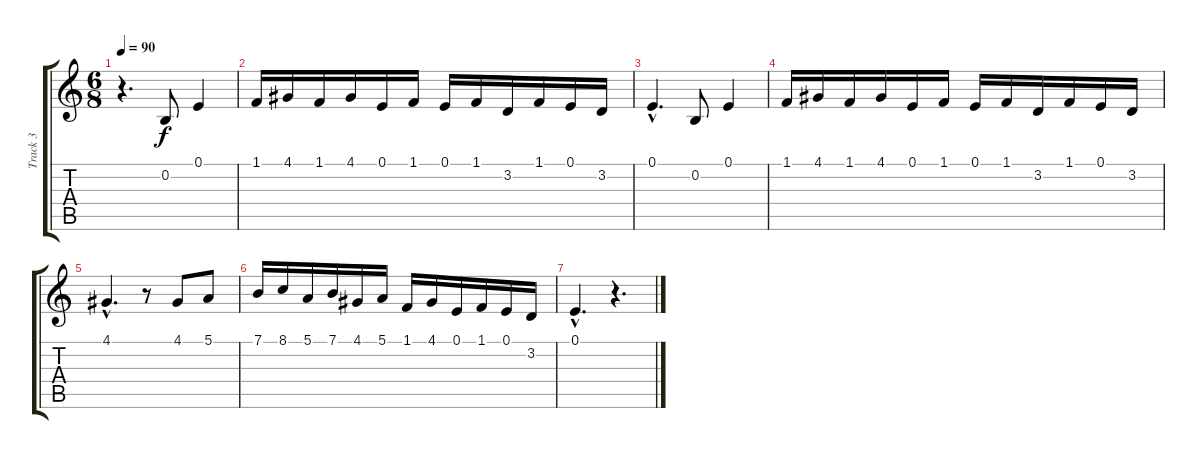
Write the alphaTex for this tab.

\track ("Track 3" "Track 3") {instrument acousticgrandpiano}
\staff {score tabs}
\tuning (E4 B3 G3 D3 A2 E2) {hide}
\ts (6 8)
\tempo 90
\clef g2
\ks c
r.4{d dy f} 0.2.8 0.1.4 |
1.1.16 4.1.16 1.1.16 4.1.16 0.1.16 1.1.16 0.1.16 1.1.16 3.2.16 1.1.16 0.1.16 3.2.16 |
0.1{hac}.4{d} 0.2.8 0.1.4 |
1.1.16 4.1.16 1.1.16 4.1.16 0.1.16 1.1.16 0.1.16 1.1.16 3.2.16 1.1.16 0.1.16 3.2.16 |
4.1{hac}.4{d} r.8 4.1.8 5.1.8 |
7.1.16 8.1.16 5.1.16 7.1.16 4.1.16 5.1.16 1.1.16 4.1.16 0.1.16 1.1.16 0.1.16 3.2.16 |
0.1{hac}.4{d} r.4{d}
